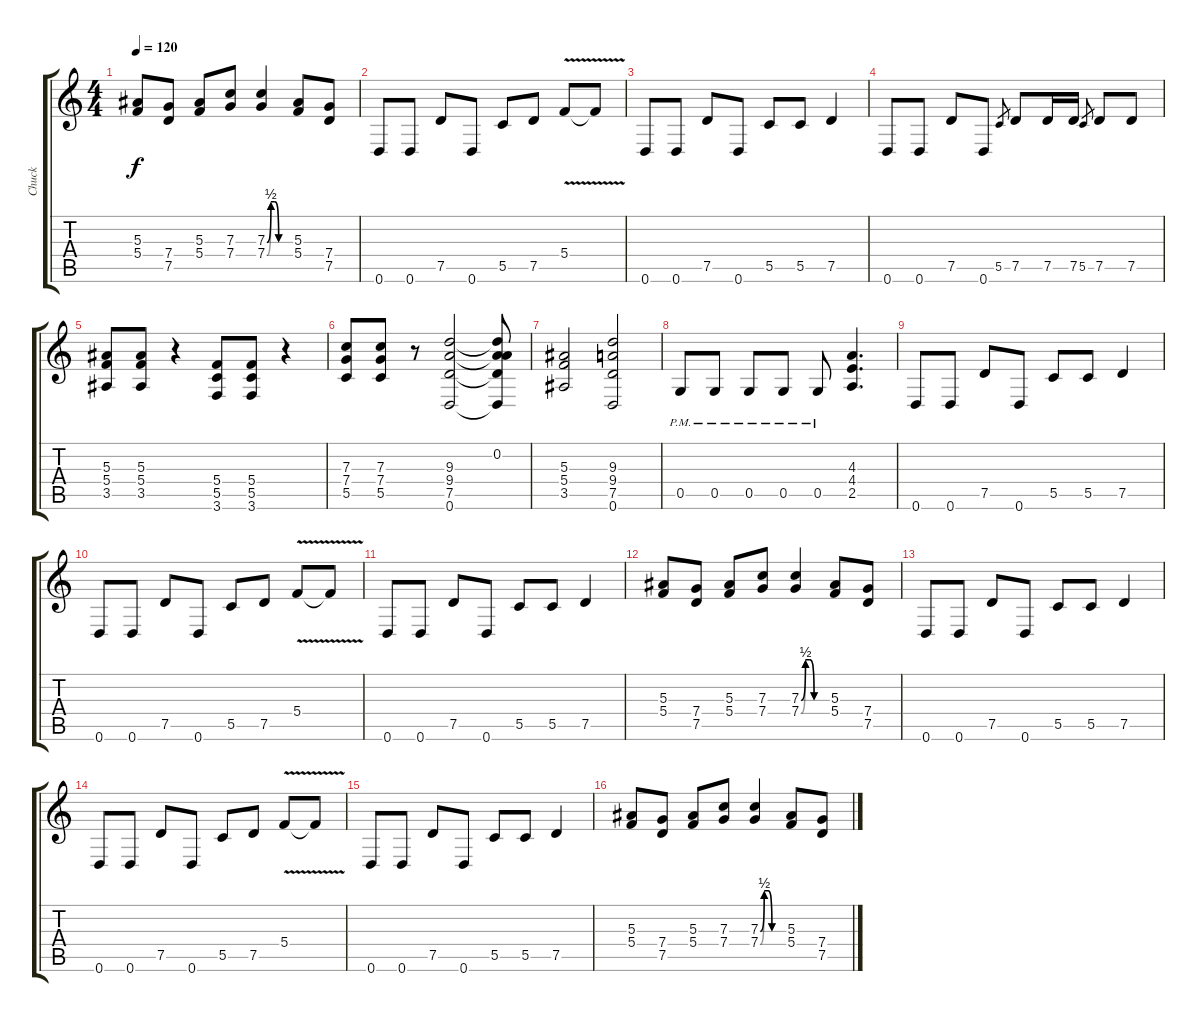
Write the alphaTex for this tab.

\track ("Chuck" "Chuck") {instrument distortionguitar}
\staff {score tabs}
\tuning (D4 A3 F3 C3 G2 D2) {hide}
\ts (4 4)
\tempo 120
\clef g2
\ks c
(5.3 5.4).8{dy f} (7.4 7.5).8 (5.3 5.4).8 (7.3 7.4).8 (7.3{be (custom 0 0 10 2 20 2 30 0 60 0)} 7.4{be (custom 0 0 10 2 20 2 30 0 60 0)}).4 (5.3 5.4).8 (7.4 7.5).8 |
0.6.8 0.6.8 7.5.8 0.6.8 5.5.8 7.5.8 5.4{v}.8 5.4{t}.8 |
0.6.8 0.6.8 7.5.8 0.6.8 5.5.8 5.5.8 7.5.4 |
0.6.8 0.6.8 7.5.8 0.6.8 5.5.8{gr} 7.5.8 7.5.16 7.5.16 5.5.8{gr} 7.5.8 7.5.8 |
(5.3 5.4 3.5).8 (5.3 5.4 3.5).8 r.4 (5.4 5.5 3.6).8 (5.4 5.5 3.6).8 r.4 |
(7.3 7.4 5.5).8 (7.3 7.4 5.5).8 r.8 (9.3 9.4 7.5 0.6).2 (0.2 9.3{t} 9.4{t} 7.5{t} 0.6{t}).8 |
(5.3 5.4 3.5).2 (9.3 9.4 7.5 0.6).2 |
0.5{pm}.8 0.5{pm}.8 0.5{pm}.8 0.5{pm}.8 0.5{pm}.8 (4.3 4.4 2.5).4{d} |
0.6.8 0.6.8 7.5.8 0.6.8 5.5.8 5.5.8 7.5.4 |
0.6.8 0.6.8 7.5.8 0.6.8 5.5.8 7.5.8 5.4{v}.8 5.4{t}.8 |
0.6.8 0.6.8 7.5.8 0.6.8 5.5.8 5.5.8 7.5.4 |
(5.3 5.4).8 (7.4 7.5).8 (5.3 5.4).8 (7.3 7.4).8 (7.3{be (custom 0 0 10 2 20 2 30 0 60 0)} 7.4{be (custom 0 0 10 2 20 2 30 0 60 0)}).4 (5.3 5.4).8 (7.4 7.5).8 |
0.6.8 0.6.8 7.5.8 0.6.8 5.5.8 5.5.8 7.5.4 |
0.6.8 0.6.8 7.5.8 0.6.8 5.5.8 7.5.8 5.4{v}.8 5.4{t}.8 |
0.6.8 0.6.8 7.5.8 0.6.8 5.5.8 5.5.8 7.5.4 |
(5.3 5.4).8 (7.4 7.5).8 (5.3 5.4).8 (7.3 7.4).8 (7.3{be (custom 0 0 10 2 20 2 30 0 60 0)} 7.4{be (custom 0 0 10 2 20 2 30 0 60 0)}).4 (5.3 5.4).8 (7.4 7.5).8
